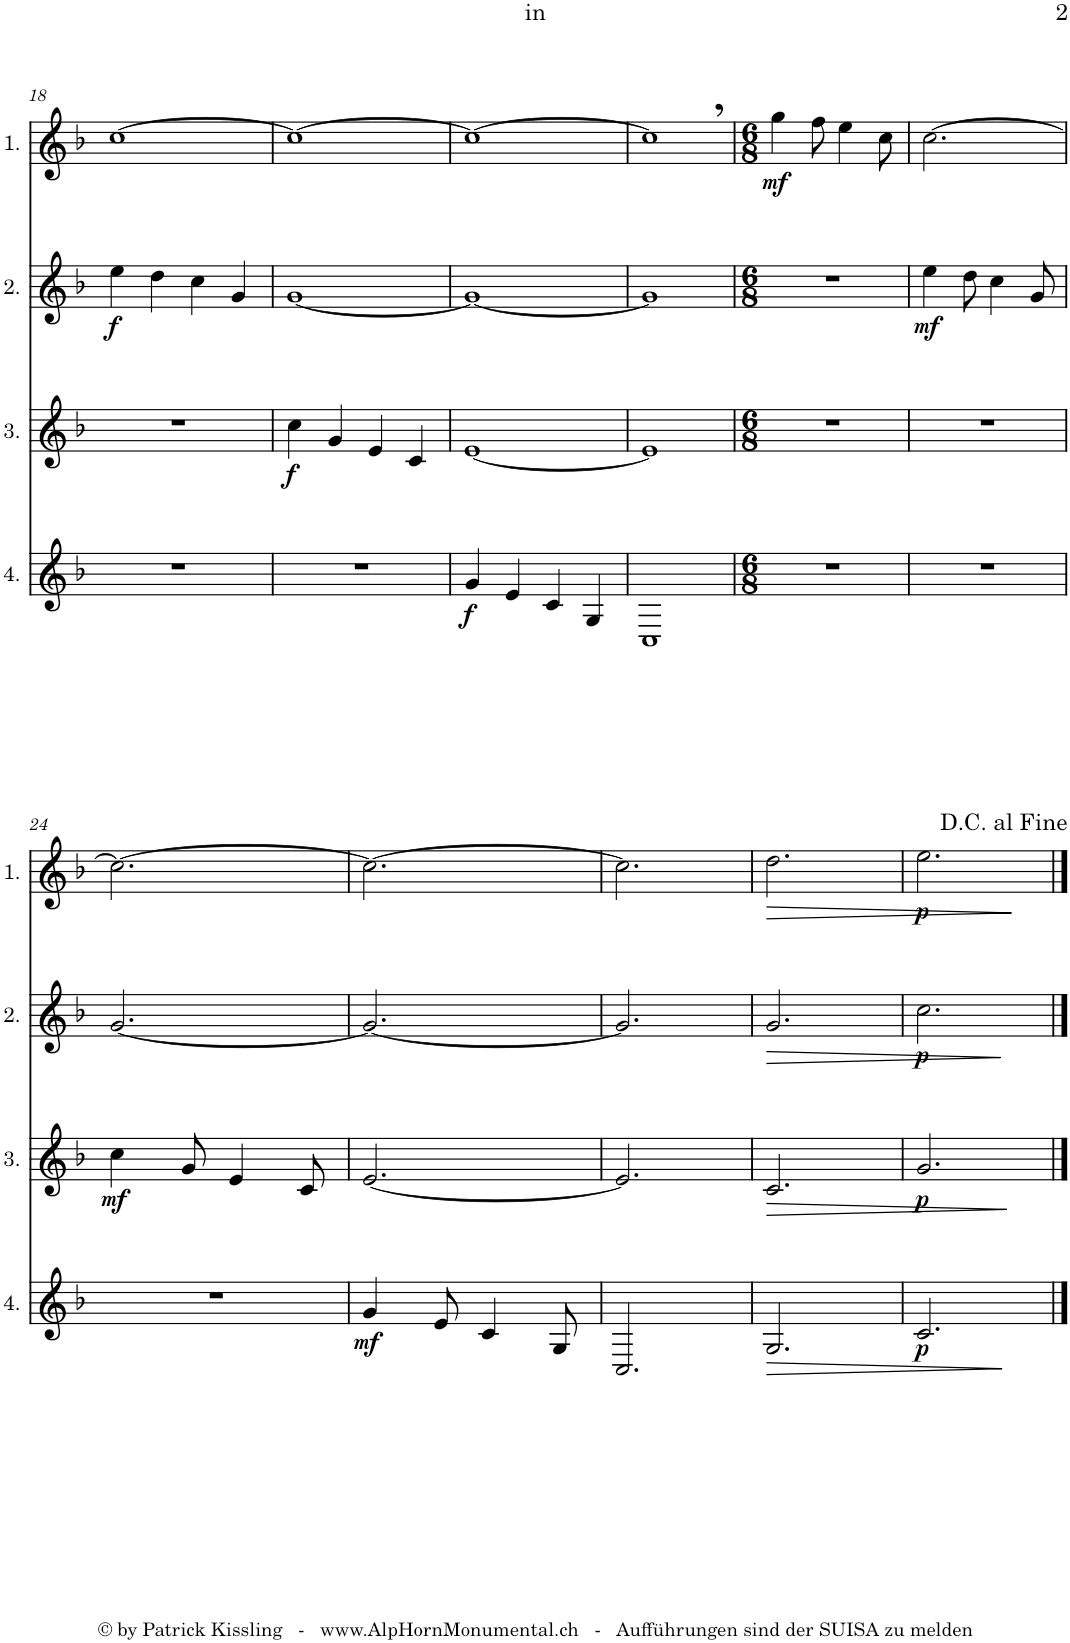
**kern	**dynam	**kern	**dynam	**kern	**dynam	**kern	**dynam
*part4	*part4	*part3	*part3	*part2	*part2	*part1	*part1
*staff4	*staff4	*staff3	*staff3	*staff2	*staff2	*staff1	*staff1
*I"4.	*	*I"3.	*	*I"2.	*	*I"1.	*
!!LO:PB:g=z
*clefG2	*	*clefG2	*	*clefG2	*	*clefG2	*
*Trd4c7	*	*Trd4c7	*	*Trd4c7	*	*Trd4c7	*
*k[b-]	*	*k[b-]	*	*k[b-]	*	*k[b-]	*
*M4/4	*	*M4/4	*	*M4/4	*	*M4/4	*
=18	=18	=18	=18	=18	=18	=18	=18
!	!	!	!	!	!LO:DY:b	!	!
1r	.	1r	.	4ee\	f	[1cc	.
.	.	.	.	4dd\	.	.	.
.	.	.	.	4cc\	.	.	.
.	.	.	.	4g/	.	.	.
=19	=19	=19	=19	=19	=19	=19	=19
!	!	!	!LO:DY:b	!	!	!	!
1r	.	4cc\	f	[1g	.	1cc_	.
.	.	4g/	.	.	.	.	.
.	.	4e/	.	.	.	.	.
.	.	4c/	.	.	.	.	.
=20	=20	=20	=20	=20	=20	=20	=20
!	!LO:DY:b	!	!	!	!	!	!
4g/	f	[1e	.	1g_	.	1cc_	.
4e/	.	.	.	.	.	.	.
4c/	.	.	.	.	.	.	.
4G/	.	.	.	.	.	.	.
=21	=21	=21	=21	=21	=21	=21	=21
1C	.	1e]	.	1g]	.	1cc,]	.
=22	=22	=22	=22	=22	=22	=22	=22
*M6/8	*	*M6/8	*	*M6/8	*	*M6/8	*
!	!	!	!	!	!	!	!LO:DY:b
2.r	.	2.r	.	2.r	.	4gg\	mf
.	.	.	.	.	.	8ff\	.
.	.	.	.	.	.	4ee\	.
.	.	.	.	.	.	8cc\	.
=23	=23	=23	=23	=23	=23	=23	=23
!	!	!	!	!	!LO:DY:b	!	!
2.r	.	2.r	.	4ee\	mf	[2.cc\	.
.	.	.	.	8dd\	.	.	.
.	.	.	.	4cc\	.	.	.
.	.	.	.	8g/	.	.	.
!!LO:LB:g=z
=24	=24	=24	=24	=24	=24	=24	=24
!	!	!	!LO:DY:b	!	!	!	!
2.r	.	4cc\	mf	[2.g/	.	2.cc\_	.
.	.	8g/	.	.	.	.	.
.	.	4e/	.	.	.	.	.
.	.	8c/	.	.	.	.	.
=25	=25	=25	=25	=25	=25	=25	=25
!	!LO:DY:b	!	!	!	!	!	!
4g/	mf	[2.e/	.	2.g/_	.	2.cc\_	.
8e/	.	.	.	.	.	.	.
4c/	.	.	.	.	.	.	.
8G/	.	.	.	.	.	.	.
=26	=26	=26	=26	=26	=26	=26	=26
2.C/	.	2.e/]	.	2.g/]	.	2.cc\]	.
=27	=27	=27	=27	=27	=27	=27	=27
!	!LO:HP:b	!	!LO:HP:b	!	!LO:HP:b	!	!LO:HP:b
2.G/	>	2.c/	>	2.g/	>	2.dd\	>
=28	=28	=28	=28	=28	=28	=28	=28
!	!LO:DY:b	!	!LO:DY:b	!	!LO:DY:b	!	!LO:DY:b
2.c/	p	2.g/	p	2.cc\	p	2.ee\	p
.	]	.	]	.	]	.	]
==	==	==	==	==	==	==	==
*-	*-	*-	*-	*-	*-	*-	*-
